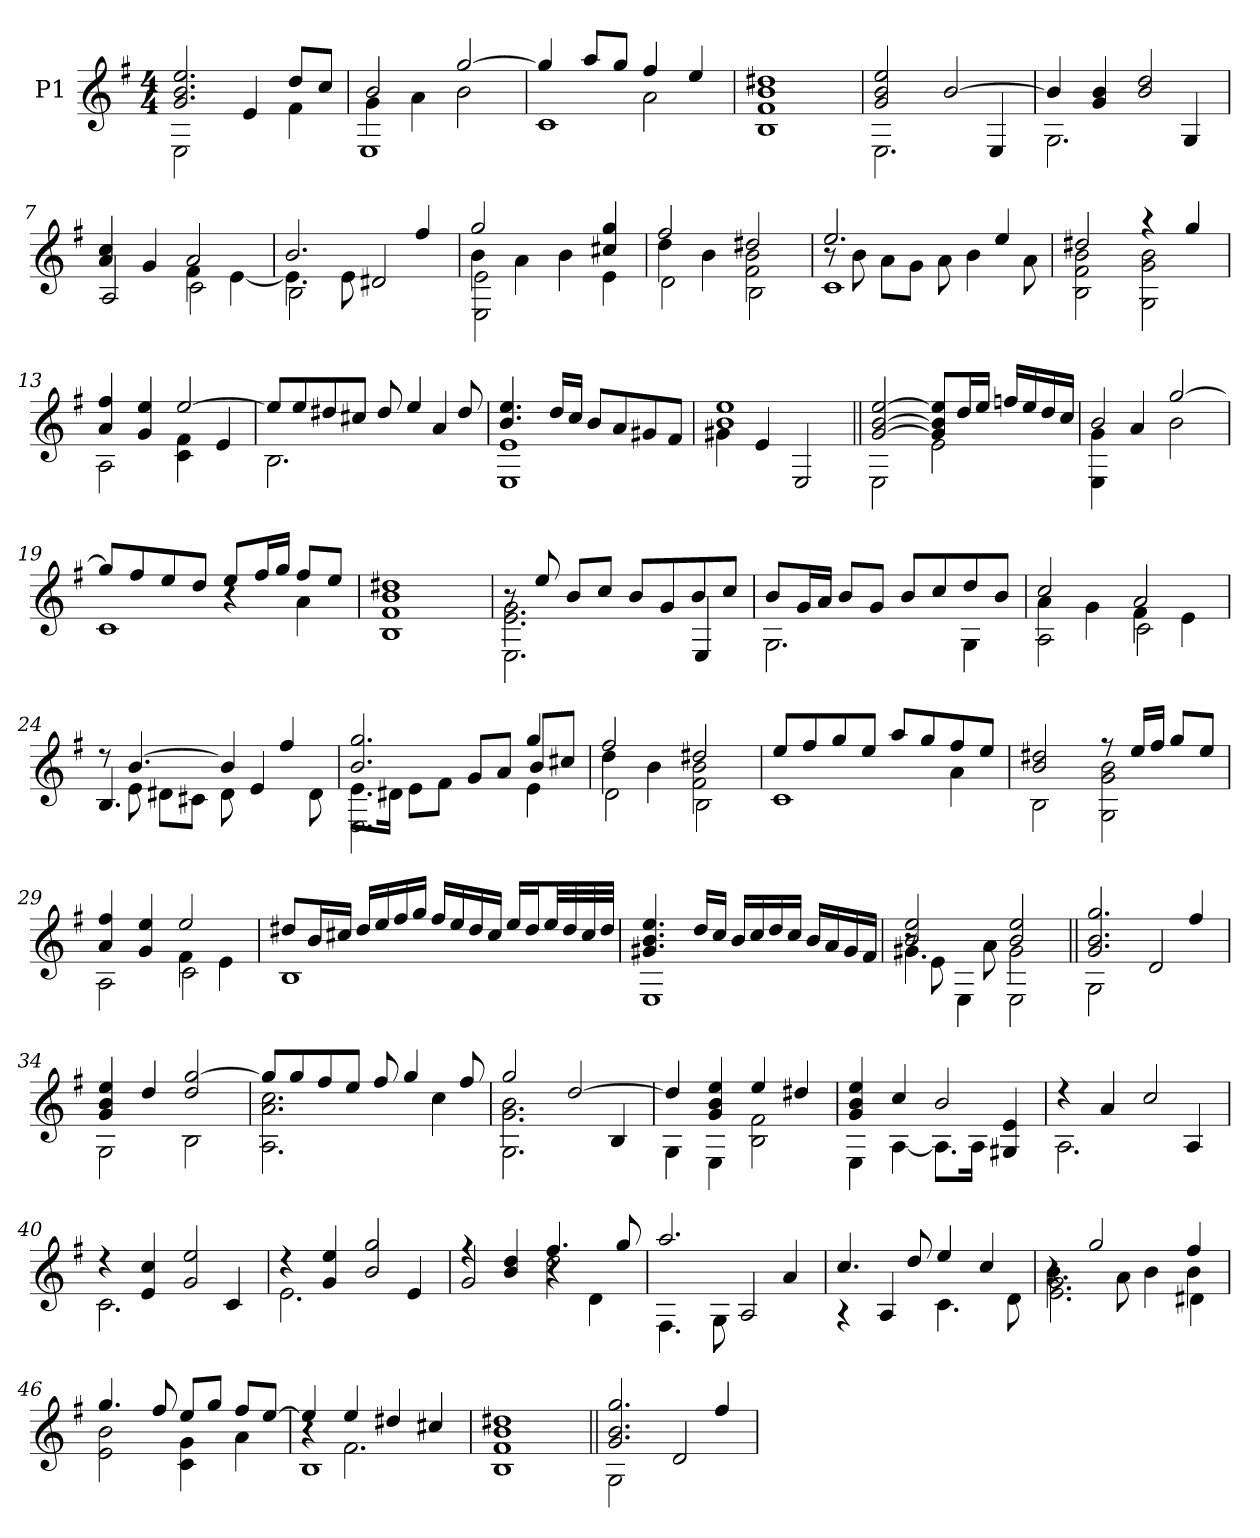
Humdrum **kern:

**kern
*part1
*staff1
*I"P1
!!LO:PB:g=z
*clefG2
*ITrd7c12
*k[f#]
*e:
*M4/4
*MM60
=1
*^
2.Gi/ 2.Bi 2.ei	2EEi\
.	4Ei/
8di/L	4F#i\
8ci/J	.
=2	=2
*	*^
2Bi/	4Gi\	1EEi
.	4Ai\	.
[>2gi/	2Bi\	.
=3	=3	=3
4gi/]	2ryy	1Ci
8ai/L	.	.
8gi/J	.	.
4f#i/	2Ai\	.
4ei/	.	.
*	*v	*v
=4	=4
1d#Xi	1BBi 1F#i 1Bi
=5	=5
2Gi/ 2Bi 2ei	2.EEi\
[>2Bi/	.
.	4EEi/
=6	=6
4Bi/]	2.GGi\
4Gi/ 4Bi	.
2Bi/ 2di	.
.	4GGi/
=7	=7
*	*^
4Ai/ 4ci	2ryy	2AAi/
4Gi/	.	.
2Ai/	4F#i\	2Ci\
.	[<4Ei\	.
!!LO:LB:g=z	!!	!!
=8	=8	=8
2.Bi/	4.Ei\]	2BBi\
.	8Ei\	.
.	2D#Xi/	2ryy
4f#i/	.	.
=9	=9	=9
2gi/	4Bi\	2EEi\ 2Ei
.	4Ai\	.
4ryy	4Bi\	2ryy
4c#Xi/ 4gi	4Ei\	.
=10	=10	=10
2f#i/	4di\	2Di\
.	4Bi\	.
2d#Xi/	2F#i\ 2Bi	2BBi\
=11	=11	=11
2.ei/	8r	1Ci
.	8Bi\	.
.	8Ai\L	.
.	8Gi\J	.
.	8Ai\	.
.	4Bi\	.
4ei/	.	.
.	8Ai\	.
*	*v	*v
=12	=12
2d#Xi/	2BBi\ 2F#i 2Bi
4r	2GGi\ 2Gi 2Bi
4gi/	.
=13	=13
4Ai/ 4f#i	2AAi\
4Gi/ 4ei	.
[>2ei/	4Ci\ 4F#i
.	4Ei/
!!LO:LB:g=z	!!
=14	=14
8ei/L]	2.BBi\
8ei/	.
8d#Xi/	.
8c#Xi/J	.
8d#i/	.
4ei/	.
.	4Ai/
8d#i/	.
=15	=15
4.Bi/ 4.ei	1EEi 1Ei
16di/LL	.
16ci/JJ	.
8Bi/L	.
8Ai/	.
8G#Xi/	.
8F#i/J	.
=16	=16
1Bi 1ei	4G#Xi\
.	4Ei/
.	2EEi/
=17||	=17||
[>2Gi/ [>2Bi [>2ei	2EEi\
8Gi/] 8Bi] 8ei]L	2Ei\
16di/L	.
16ei/JJ	.
16fni/LL	.
16ei/	.
16di/	.
16ci/JJ	.
=18	=18
2Bi/	4EEi\ 4Gi
.	4Ai/
[>2gi/	2Bi\
!!LO:LB:g=z	!!
=19	=19
*	*^
8gi/L]	2ryy	1Ci
8f#i/	.	.
8ei/	.	.
8di/J	.	.
8ei/L	4r	.
16f#i/L	.	.
16gi/JJ	.	.
8f#i/L	4Ai\	.
8ei/J	.	.
*	*v	*v
=20	=20
1d#Xi	1BBi 1F#i 1Bi
=21	=21
*	*^
8r	2.Ei\ 2.Gi	2.EEi\
8ei/	.	.
8Bi/L	.	.
8ci/J	.	.
8Bi/L	.	.
8Gi/	.	.
8Bi/	4ryy	4EEi/
8ci/J	.	.
*	*v	*v
=22	=22
8Bi/L	2.GGi\
16Gi/L	.
16Ai/JJ	.
8Bi/L	.
8Gi/J	.
8Bi/L	.
8ci/	.
8di/	4GGi\
8Bi/J	.
=23	=23
*	*^
2ci/	4Ai\	2AAi\
.	4Gi\	.
2Ai/	4F#i\	2Ci\
.	4Ei\	.
!!LO:LB:g=z	!!	!!
=24	=24	=24
8r	8ryy	4.BBi/
[>4.Bi/	8Ei\	.
.	8D#Xi\L	.
.	8C#Xi\J	8ryy
4Bi/]	8D#i\	2ryy
.	4Ei/	.
4f#i/	.	.
.	8D#i\	.
=25	=25	=25
2.Bi/ 2.gi	8.Ei\L	2.EEi\
.	16D#Xi\Jk	.
.	8Ei\L	.
.	8F#i\J	.
.	8Gi/L	.
.	8Ai/J	.
4gi/	8Bi/L	4Ei\
.	8c#Xi/J	.
=26	=26	=26
2f#i/	4di\	2Di\
.	4Bi\	.
2d#Xi/	2F#i\ 2Bi	2BBi\
=27	=27	=27
8ei/L	2ryy	1Ci
8f#i/	.	.
8gi/	.	.
8ei/J	.	.
8ai/L	4ryy	.
8gi/	.	.
8f#i/	4Ai\	.
8ei/J	.	.
*	*v	*v
=28	=28
2Bi/ 2d#Xi	2BBi\
8r	2GGi\ 2Gi 2Bi
16ei/LL	.
16f#i/JJ	.
8gi/L	.
8ei/J	.
!!LO:LB:g=z	!!
=29	=29
*	*^
4Ai/ 4f#i	2AAi\	2ryy
4Gi/ 4ei	.	.
2ei/	4F#i\	2Ci\
.	4Ei\	.
*	*v	*v
=30	=30
8d#Xi/L	1BBi
16Bi/L	.
16c#Xi/JJ	.
16d#i/LL	.
16ei/	.
16f#i/	.
16gi/JJ	.
16f#i/LL	.
16ei/	.
16d#i/	.
16c#i/JJ	.
16ei/LL	.
16d#i/J	.
32ei/LL	.
32d#i/	.
32c#i/	.
32d#i/JJJ	.
=31	=31
4.G#Xi/ 4.Bi 4.ei	1EEi
16di/LL	.
16ci/JJ	.
16Bi/LL	.
16ci/	.
16di/	.
16ci/JJ	.
16Bi/LL	.
16Ai/	.
16G#i/	.
16F#i/JJ	.
=32	=32
*	*^
2Bi/ 2ei	4.G#Xi\	8r
.	.	8Ei\
.	.	4EEi\
.	8Ai\	.
2Bi/ 2ei	2G#i\	2EEi\
*	*v	*v
=33||	=33||
2.Gi/ 2.Bi 2.gi	2GGi\
.	2Di/
4f#i/	.
!!LO:LB:g=z	!!
=34	=34
4Gi/ 4Bi 4ei	2GGi\
4di/	.
2di/ [>2gi	2BBi\
=35	=35
8gi/L]	2.AAi\ 2.Ai 2.ci
8gi/	.
8f#i/	.
8ei/J	.
8f#i/	.
4gi/	.
.	4ci\
8f#i/	.
=36	=36
*	*^
2gi/	2.Gi\ 2.Bi	2.GGi\
[>2di/	.	.
.	4ryy	4BBi/
*	*v	*v
=37	=37
4di/]	4GGi\
4Gi/ 4Bi 4ei	4EEi\
4ei/	2BBi\ 2F#i
4d#Xi/	.
=38	=38
4Gi/ 4Bi 4ei	4EEi\
4ci/	[<4AAi\
2Bi/	8.AAi\L]
.	16AAi\Jk
.	4GG#Xi/ 4Ei
=39	=39
4r	2.AAi\
4Ai/	.
2ci/	.
.	4AAi/
!!LO:LB:g=z	!!
=40	=40
4r	2.Ci\
4Ei/ 4ci	.
2Gi/ 2ei	.
.	4Ci/
=41	=41
4r	2.Ei\
4Gi/ 4ei	.
2Bi/ 2gi	.
.	4Ei/
=42	=42
*	*^
4r	2ryy	2Gi/
4Bi/ 4di	.	.
4.f#i/	2di\	4r
.	.	4Di\
8gi/	.	.
*	*v	*v
=43	=43
2.ai/	4.FF#i\
.	8GGi\
.	2AAi/
4Ai/	.
=44	=44
4.ci/	4r
.	4AAi/
8di/	.
4ei/	4.Ci\
4ci/	.
.	8Di\
!!LO:LB:g=z	!!
=45	=45
*	*^
4r	4.Bi\	2.Ei\ 2.Gi
2gi/	.	.
.	8Ai\	.
.	4Bi\	.
4f#i/	4Bi\	4D#Xi\
*	*v	*v
=46	=46
4.gi/	2Ei\ 2Bi
8f#i/	.
8ei/L	4Ci\ 4Gi
8gi/J	.
8f#i/L	4Ai\
[>8ei/J	.
=47	=47
*	*^
4ei/]	4r	1BBi
4ei/	2.F#i\	.
4d#Xi/	.	.
4c#Xi/	.	.
*	*v	*v
=48	=48
1d#Xi	1BBi 1F#i 1Bi
!!LO:PB:g=z	!!
=49||	=49||
2.Gi/ 2.Bi 2.gi	2GGi\
.	2Di/
4f#i/	.
*v	*v
=
*-
